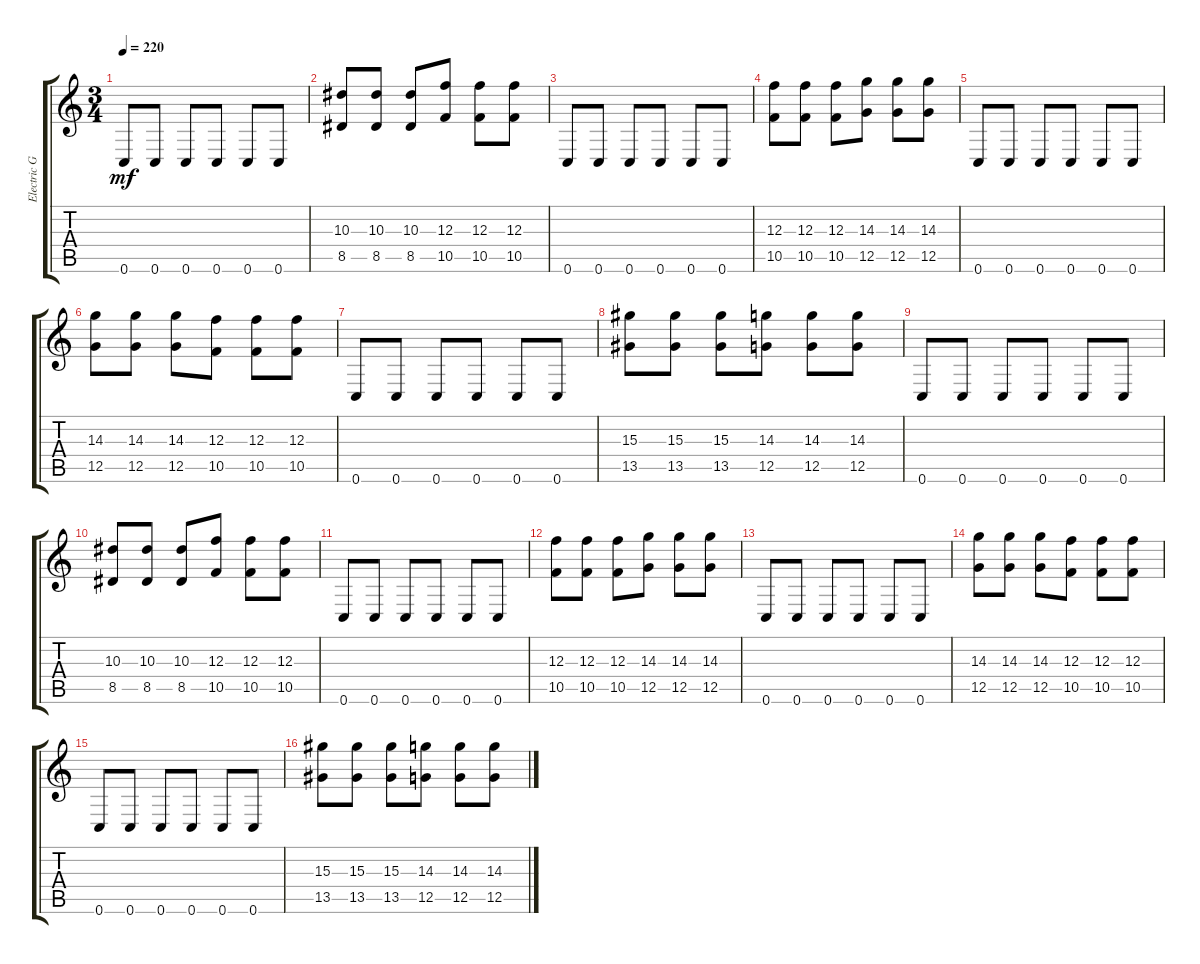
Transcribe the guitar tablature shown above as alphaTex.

\track ("Electric Guitar" "Electric G") {instrument distortionguitar}
\staff {score tabs}
\tuning (D4 A3 F3 C3 G2 C2) {hide}
\ts (3 4)
\tempo 220
\clef g2
\ks c
0.6.8{dy mf} 0.6.8 0.6.8 0.6.8 0.6.8 0.6.8 |
(10.3 8.5).8 (10.3 8.5).8 (10.3 8.5).8 (12.3 10.5).8 (12.3 10.5).8 (12.3 10.5).8 |
0.6.8 0.6.8 0.6.8 0.6.8 0.6.8 0.6.8 |
(12.3 10.5).8 (12.3 10.5).8 (12.3 10.5).8 (14.3 12.5).8 (14.3 12.5).8 (14.3 12.5).8 |
0.6.8 0.6.8 0.6.8 0.6.8 0.6.8 0.6.8 |
(14.3 12.5).8 (14.3 12.5).8 (14.3 12.5).8 (12.3 10.5).8 (12.3 10.5).8 (12.3 10.5).8 |
0.6.8 0.6.8 0.6.8 0.6.8 0.6.8 0.6.8 |
(15.3 13.5).8 (15.3 13.5).8 (15.3 13.5).8 (14.3 12.5).8 (14.3 12.5).8 (14.3 12.5).8 |
0.6.8 0.6.8 0.6.8 0.6.8 0.6.8 0.6.8 |
(10.3 8.5).8 (10.3 8.5).8 (10.3 8.5).8 (12.3 10.5).8 (12.3 10.5).8 (12.3 10.5).8 |
0.6.8 0.6.8 0.6.8 0.6.8 0.6.8 0.6.8 |
(12.3 10.5).8 (12.3 10.5).8 (12.3 10.5).8 (14.3 12.5).8 (14.3 12.5).8 (14.3 12.5).8 |
0.6.8 0.6.8 0.6.8 0.6.8 0.6.8 0.6.8 |
(14.3 12.5).8 (14.3 12.5).8 (14.3 12.5).8 (12.3 10.5).8 (12.3 10.5).8 (12.3 10.5).8 |
0.6.8 0.6.8 0.6.8 0.6.8 0.6.8 0.6.8 |
(15.3 13.5).8 (15.3 13.5).8 (15.3 13.5).8 (14.3 12.5).8 (14.3 12.5).8 (14.3 12.5).8
